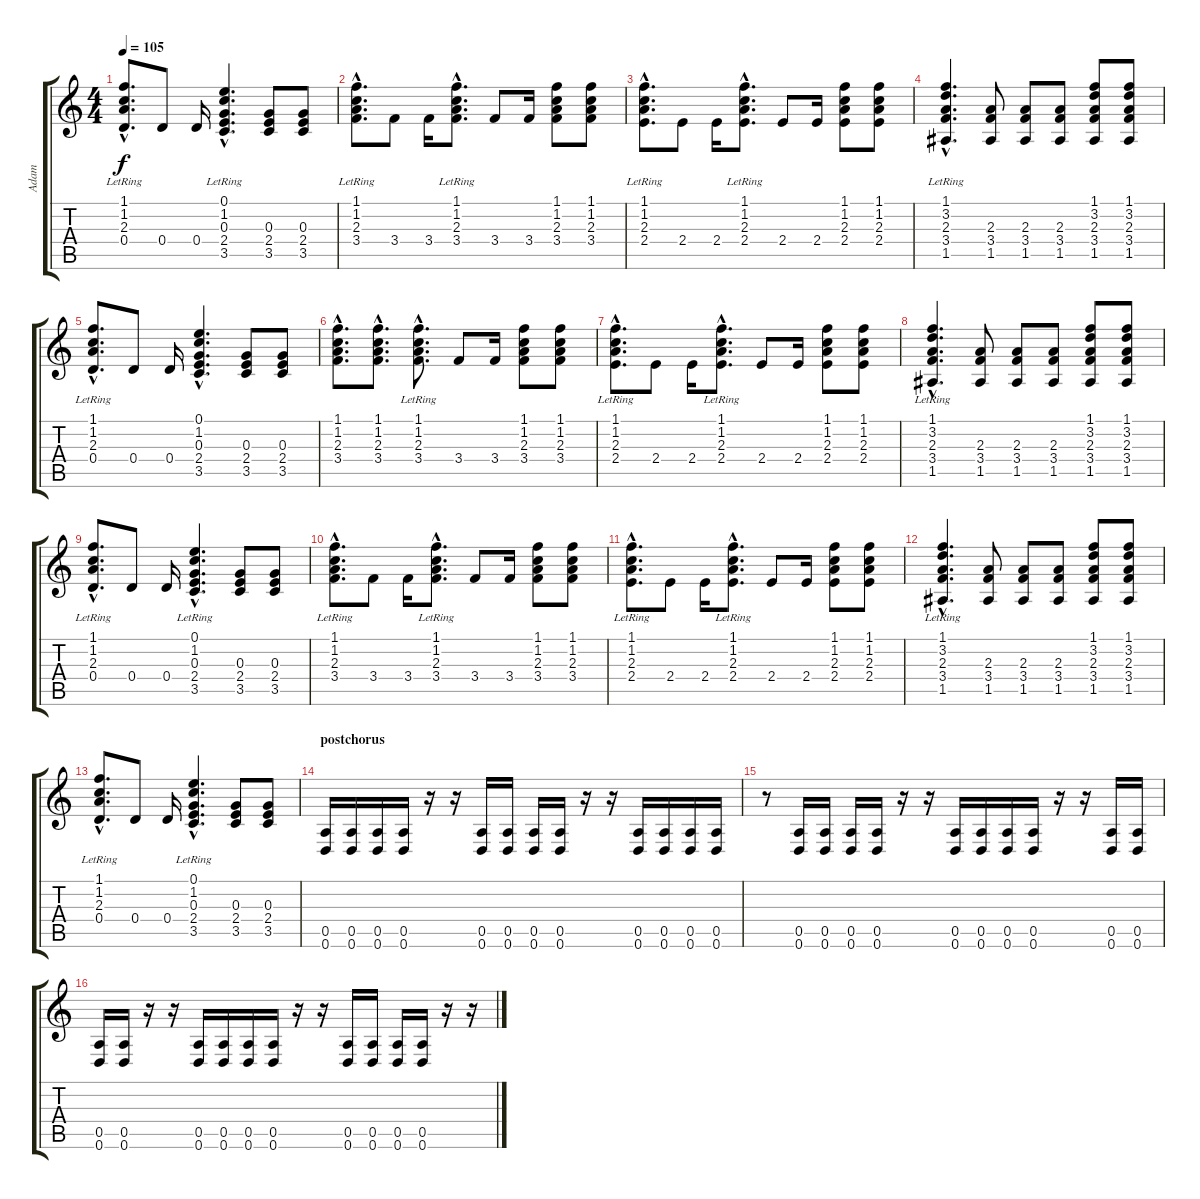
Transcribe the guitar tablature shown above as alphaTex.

\track ("Adam" "Adam") {instrument distortionguitar}
\staff {score tabs}
\tuning (E4 B3 G3 D3 A2 D2) {hide}
\ts (4 4)
\tempo 105
\clef g2
\ks c
(1.1{hac lr} 1.2{hac lr} 2.3{hac lr} 0.4{hac lr}).8{d dy f} 0.4.8 0.4.16 (0.1{hac lr} 1.2{hac lr} 0.3{hac} 2.4{hac} 3.5{hac}).4{d} (0.3 2.4 3.5).8 (0.3 2.4 3.5).8 |
(1.1{hac lr} 1.2{hac lr} 2.3{hac lr} 3.4{hac}).8{d} 3.4.8 3.4.16 (1.1{hac lr} 1.2{hac lr} 2.3{hac lr} 3.4{hac}).8{d} 3.4.8 3.4.16 (1.1 1.2 2.3 3.4).8 (1.1 1.2 2.3 3.4).8 |
(1.1{hac lr} 1.2{hac lr} 2.3{hac lr} 2.4{hac}).8{d} 2.4.8 2.4.16 (1.1{hac lr} 1.2{hac lr} 2.3{hac lr} 2.4{hac}).8{d} 2.4.8 2.4.16 (1.1 1.2 2.3 2.4).8 (1.1 1.2 2.3 2.4).8 |
(1.1{hac lr} 3.2{hac lr} 2.3{hac} 3.4{hac} 1.5{hac}).4{d} (2.3 3.4 1.5).8 (2.3 3.4 1.5).8 (2.3 3.4 1.5).8 (1.1 3.2 2.3 3.4 1.5).8 (1.1 3.2 2.3 3.4 1.5).8 |
(1.1{hac lr} 1.2{hac lr} 2.3{hac lr} 0.4{hac lr}).8{d} 0.4.8 0.4.16 (0.1{hac} 1.2{hac} 0.3{hac} 2.4{hac} 3.5{hac}).4{d} (0.3 2.4 3.5).8 (0.3 2.4 3.5).8 |
(1.1{hac} 1.2{hac} 2.3{hac} 3.4{hac}).8{d} (1.1{hac} 1.2{hac} 2.3{hac} 3.4{hac}).8{d} (1.1{hac lr} 1.2{hac lr} 2.3{hac lr} 3.4{hac}).8{d} 3.4.8 3.4.16 (1.1 1.2 2.3 3.4).8 (1.1 1.2 2.3 3.4).8 |
(1.1{hac lr} 1.2{hac lr} 2.3{hac lr} 2.4{hac}).8{d} 2.4.8 2.4.16 (1.1{hac lr} 1.2{hac lr} 2.3{hac lr} 2.4{hac}).8{d} 2.4.8 2.4.16 (1.1 1.2 2.3 2.4).8 (1.1 1.2 2.3 2.4).8 |
(1.1{hac lr} 3.2{hac lr} 2.3{hac} 3.4{hac} 1.5{hac}).4{d} (2.3 3.4 1.5).8 (2.3 3.4 1.5).8 (2.3 3.4 1.5).8 (1.1 3.2 2.3 3.4 1.5).8 (1.1 3.2 2.3 3.4 1.5).8 |
(1.1{hac lr} 1.2{hac lr} 2.3{hac lr} 0.4{hac lr}).8{d} 0.4.8 0.4.16 (0.1{hac lr} 1.2{hac lr} 0.3{hac} 2.4{hac} 3.5{hac}).4{d} (0.3 2.4 3.5).8 (0.3 2.4 3.5).8 |
(1.1{hac lr} 1.2{hac lr} 2.3{hac lr} 3.4{hac}).8{d} 3.4.8 3.4.16 (1.1{hac lr} 1.2{hac lr} 2.3{hac lr} 3.4{hac}).8{d} 3.4.8 3.4.16 (1.1 1.2 2.3 3.4).8 (1.1 1.2 2.3 3.4).8 |
(1.1{hac lr} 1.2{hac lr} 2.3{hac lr} 2.4{hac}).8{d} 2.4.8 2.4.16 (1.1{hac lr} 1.2{hac lr} 2.3{hac lr} 2.4{hac}).8{d} 2.4.8 2.4.16 (1.1 1.2 2.3 2.4).8 (1.1 1.2 2.3 2.4).8 |
(1.1{hac lr} 3.2{hac lr} 2.3{hac} 3.4{hac} 1.5{hac}).4{d} (2.3 3.4 1.5).8 (2.3 3.4 1.5).8 (2.3 3.4 1.5).8 (1.1 3.2 2.3 3.4 1.5).8 (1.1 3.2 2.3 3.4 1.5).8 |
(1.1{hac lr} 1.2{hac lr} 2.3{hac lr} 0.4{hac lr}).8{d} 0.4.8 0.4.16 (0.1{hac lr} 1.2{hac lr} 0.3{hac} 2.4{hac} 3.5{hac}).4{d} (0.3 2.4 3.5).8 (0.3 2.4 3.5).8 |
\section ("" "postchorus")
(0.5 0.6).16 (0.5 0.6).16 (0.5 0.6).16 (0.5 0.6).16 r.16 r.16 (0.5 0.6).16 (0.5 0.6).16 (0.5 0.6).16 (0.5 0.6).16 r.16 r.16 (0.5 0.6).16 (0.5 0.6).16 (0.5 0.6).16 (0.5 0.6).16 |
r.8 (0.5 0.6).16 (0.5 0.6).16 (0.5 0.6).16 (0.5 0.6).16 r.16 r.16 (0.5 0.6).16 (0.5 0.6).16 (0.5 0.6).16 (0.5 0.6).16 r.16 r.16 (0.5 0.6).16 (0.5 0.6).16 |
(0.5 0.6).16 (0.5 0.6).16 r.16 r.16 (0.5 0.6).16 (0.5 0.6).16 (0.5 0.6).16 (0.5 0.6).16 r.16 r.16 (0.5 0.6).16 (0.5 0.6).16 (0.5 0.6).16 (0.5 0.6).16 r.16 r.16
